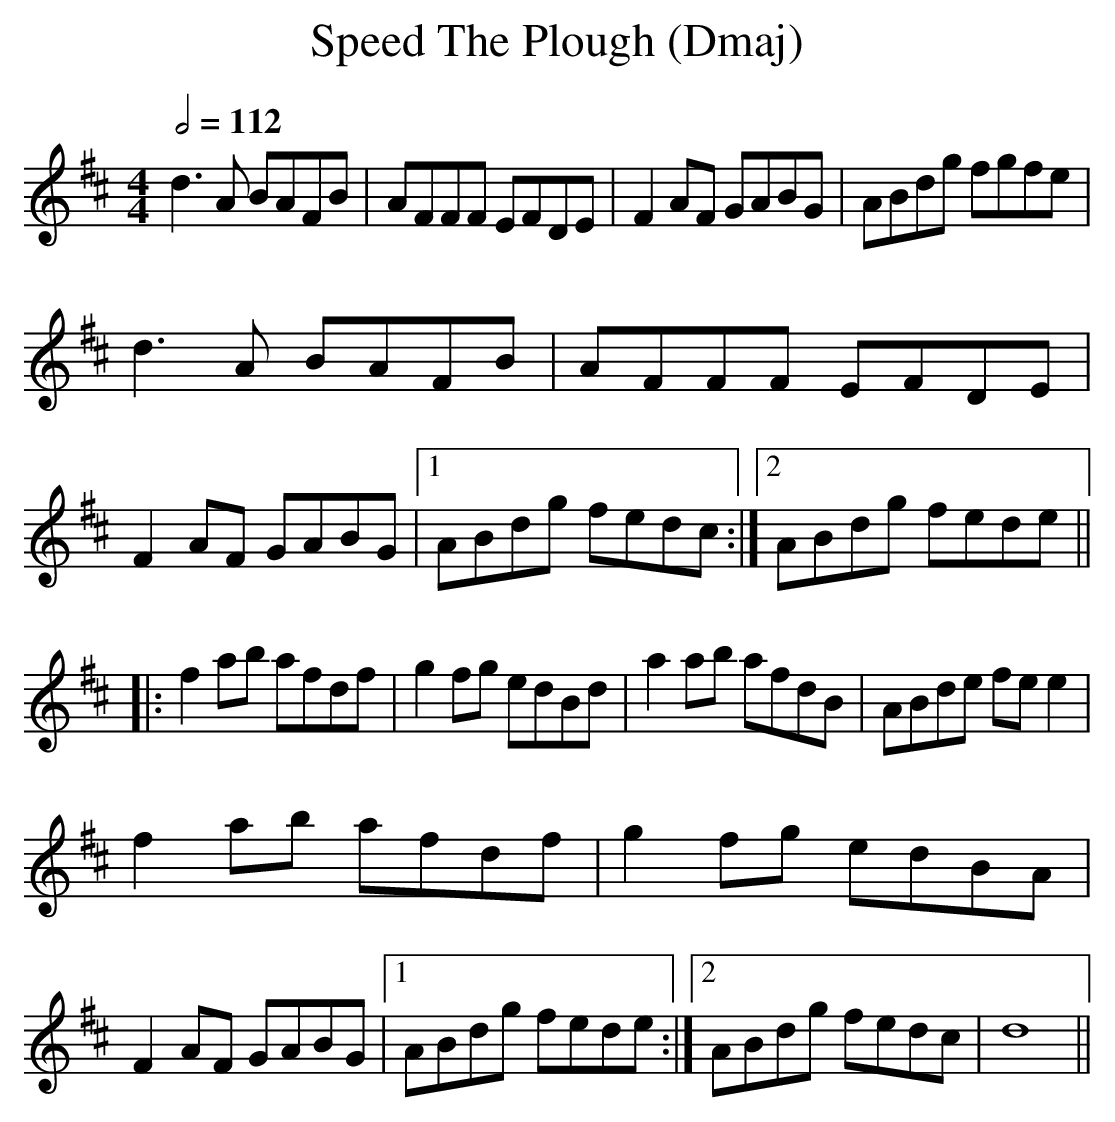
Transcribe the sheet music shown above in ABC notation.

X:1
T:Speed The Plough (Dmaj)
Q:1/2=112
M:4/4
L:1/8
K:Dmaj
d3A BAFB|AFFF EFDE|F2AF GABG|ABdg fgfe|
d3A BAFB|AFFF EFDE|F2AF GABG|1ABdg fedc:|2ABdg fede||
|:f2ab afdf|g2fg edBd|a2ab afdB|ABde fee2|
f2ab afdf|g2fg edBA|F2AF GABG|1ABdg fede:|2ABdg fedc|d8||
